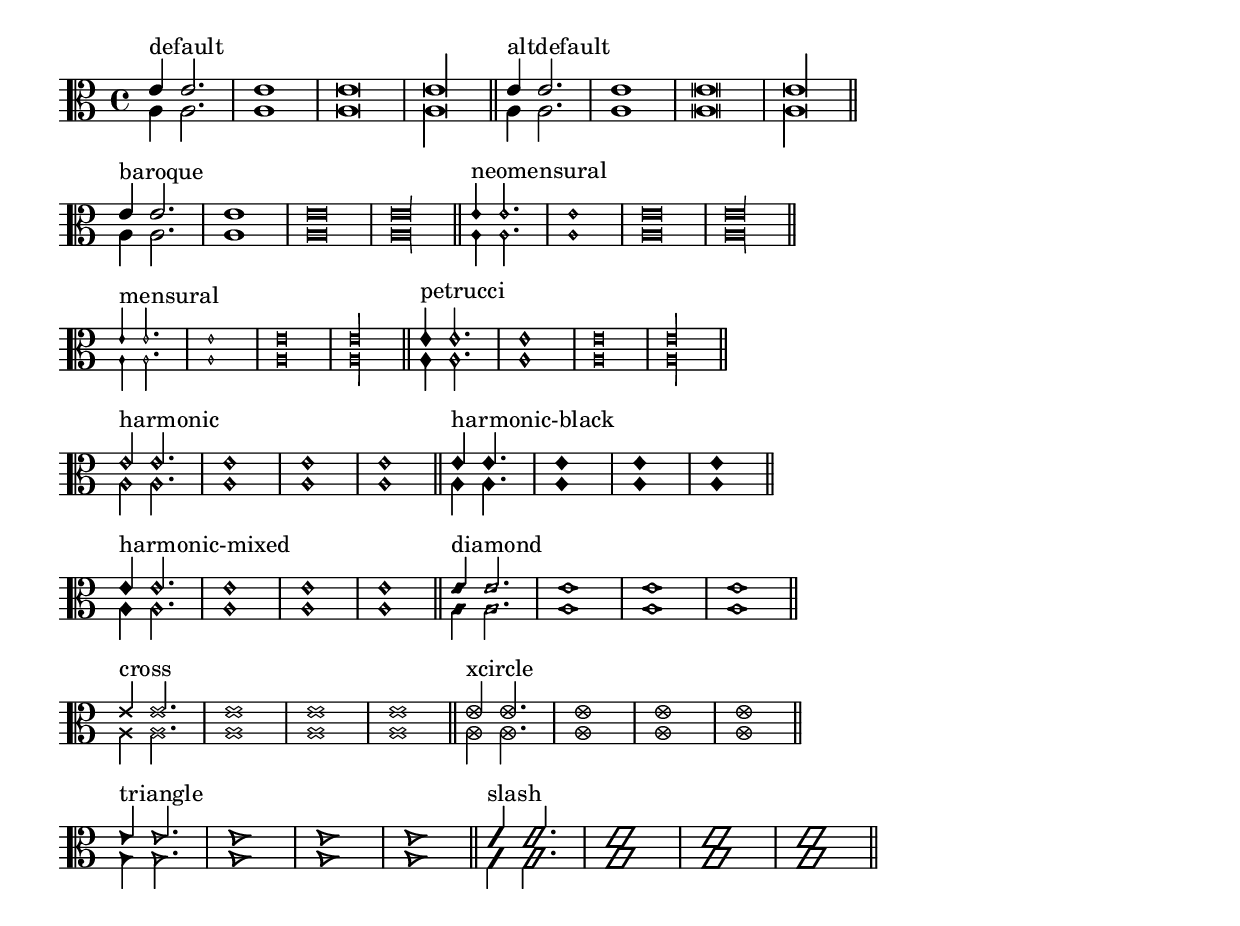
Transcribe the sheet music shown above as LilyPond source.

\version "2.19.0"

\header {
  texidoc="
Note head shapes may be set from several choices.
The stem endings should be adjusted according to the note head.
If you want different note head styles on one stem,
you must create a special context.

Harmonic notes have a different shape and different
dimensions.
"
}

\layout {
  indent = 0.0
  ragged-right = ##t

  \context {
    \Score
    \remove Bar_number_engraver
  }
}

pattern = <<
  \new Voice {
    \override Stem.direction = #UP
    e'4 2. 1 \breve*1/2 \longa*1/4 \bar "||"
  }
  \new Voice {
    \override Stem.direction = #DOWN
    a4  2. 1 \breve*1/2 \longa*1/4 \bar "||"
  }
>>


\transpose c c {
  \clef C

  \override Staff.NoteHead.style = #'default
  s1*0^\markup { "default" }
  \pattern

  \override Staff.NoteHead.style = #'altdefault
  s1*0^\markup { "altdefault" }
  \pattern

  \break

  \override Staff.NoteHead.style = #'baroque
  s1*0^\markup { "baroque" }
  \pattern

  \override Staff.NoteHead.style = #'neomensural
  s1*0^\markup { "neomensural" }
  \pattern

  \break

  \override Staff.NoteHead.style = #'mensural
  s1*0^\markup { "mensural" }
  \pattern

  \override Staff.NoteHead.style = #'petrucci
  s1*0^\markup { "petrucci" }
  \pattern

  \break

  \override Staff.NoteHead.style = #'harmonic
  s1*0^\markup { "harmonic" }
  \pattern

  \override Staff.NoteHead.style = #'harmonic-black
  s1*0^\markup { "harmonic-black" }
  \pattern

  \break

  \override Staff.NoteHead.style = #'harmonic-mixed
  s1*0^\markup { "harmonic-mixed" }
  \pattern

  \override Staff.NoteHead.style = #'diamond
  s1*0^\markup { "diamond" }
  \pattern

  \break

  \override Staff.NoteHead.style = #'cross
  s1*0^\markup { "cross" }
  \pattern

  \override Staff.NoteHead.style = #'xcircle
  s1*0^\markup { "xcircle" }
  \pattern

  \break

  \override Staff.NoteHead.style = #'triangle
  s1*0^\markup { "triangle" }
  \pattern

  \override Staff.NoteHead.style = #'slash
  s1*0^\markup { "slash" }
  \pattern
}
